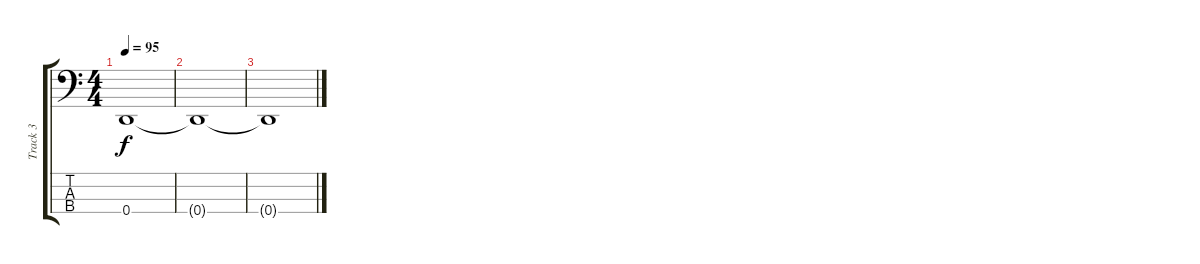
\track ("Track 3" "Track 3") {instrument electricbasspick}
\staff {score tabs}
\tuning (G2 D2 A1 D1) {hide}
\ts (4 4)
\tempo 95
\clef f4
\ks c
0.4{t}.1{dy f} |
0.4{t}.1 |
0.4{t}.1
